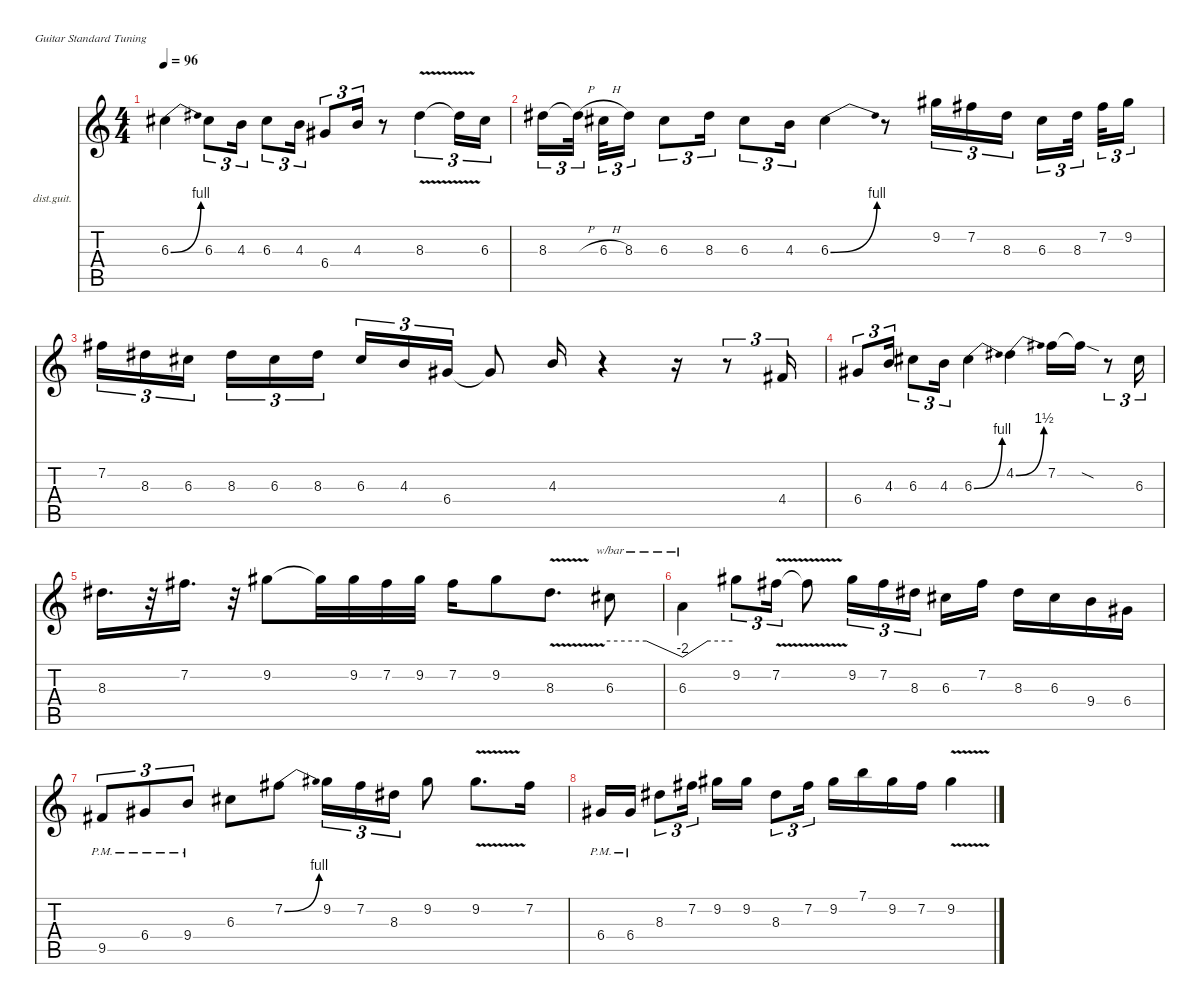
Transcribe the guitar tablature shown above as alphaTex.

\defaultSystemsLayout 4
\hideDynamics
\bracketExtendMode nobrackets
\firstSystemTrackNameOrientation horizontal
\otherSystemsTrackNameOrientation horizontal
\track ("Guitar (lead)" "dist.guit.") {instrument distortionguitar}
\staff {score tabs}
\tuning (E4 B3 G3 D3 A2 E2)
\ts (4 4)
\tempo 96
\clef g2
\ks c
6.3{be (bend 0 0 15 4) acc #}.4{dy f beam Down} 6.3{acc #}.8{tu (3 2) beam Down} 4.3.16{tu (3 2) beam Down} 6.3{acc #}.8{tu (3 2) beam Down} 4.3.16{tu (3 2) beam Down} 6.4{acc #}.8{tu (3 2) beam Up} 4.3.16{tu (3 2) beam Up} r.8{beam Up} 8.3{v acc #}.4{tu (3 2) beam Down} 8.3{v t acc #}.16{tu (3 2) beam Down} 6.3{acc #}.16{tu (3 2) beam Down} |
8.3{acc #}.16{tu (3 2) beam Down} 8.3{h t acc #}.32{tu (3 2) beam Down} 6.3{h acc #}.32{tu (3 2) beam Down} 8.3{acc #}.16{tu (3 2) beam Down} 6.3{acc #}.8{tu (3 2) beam Down} 8.3{acc #}.16{tu (3 2) beam Down} 6.3{acc #}.8{tu (3 2) beam Down} 4.3.16{tu (3 2) beam Down} 6.3{be (bend 0 0 30 4) acc #}.4{beam Down} r.8{beam Down} 9.2{acc #}.16{tu (3 2) beam Down} 7.2{acc #}.16{tu (3 2) beam Down} 8.3{acc #}.16{tu (3 2) beam Down} 6.3{acc #}.16{tu (3 2) beam Down} 8.3{acc #}.32{tu (3 2) dy mf beam Down} 7.2{acc #}.32{tu (3 2) beam Down} 9.2{acc #}.16{tu (3 2) dy f beam Down} |
7.2{acc #}.16{tu (3 2) beam Down} 8.3{acc #}.16{tu (3 2) beam Down} 6.3{acc #}.16{tu (3 2) beam Down} 8.3{acc #}.16{tu (3 2) beam Down} 6.3{acc #}.16{tu (3 2) beam Down} 8.3{acc #}.16{tu (3 2) beam Down} 6.3{acc #}.16{tu (3 2) beam Up} 4.3.16{tu (3 2) beam Up} 6.4{acc #}.16{tu (3 2) beam Up} 6.4{t acc #}.8{beam Up} 4.3.16{beam Up} r.4{beam Up} r.16{beam Up} r.8{tu (3 2) beam Up} 4.4{acc #}.16{tu (3 2) beam Up} |
6.4{acc #}.8{tu (3 2) beam Up} 4.3.16{tu (3 2) beam Up} 6.3{acc #}.8{tu (3 2) beam Down} 4.3.16{tu (3 2) beam Down} 6.3{be (bend 0 0 30 4) acc #}.4{beam Down} 4.2{be (bend 0 0 30 6) acc #}.4{beam Down} 7.2{acc #}.16{beam Down} 7.2{sod t acc #}.16{beam Down} r.8{tu (3 2) beam Down} 6.3{acc #}.16{tu (3 2) beam Down} |
8.3{acc #}.16{d beam Down} r.32{beam Down} 7.2{acc #}.16{d beam Down} r.32{beam Down} 9.2{acc #}.8{beam Down} 9.2{t acc #}.32{beam Down} 9.2{acc #}.32{beam Down} 7.2{acc #}.32{beam Down} 9.2{acc #}.32{beam Down} 7.2{acc #}.16{beam Down} 9.2{acc #}.8{beam Down} 8.3{v acc #}.8{d beam Down} 6.3{acc #}.8{tbe (custom default 0 0 30 0 30 0 60 -8) beam Down} |
6.3{acc #}.4{tbe (custom default 0 -8 30 0 30 0 60 0) beam Down} 9.2{acc #}.8{tu (3 2) beam Down} 7.2{v acc #}.16{tu (3 2) beam Down} 7.2{v t acc #}.8{beam Down} 9.2{acc #}.16{tu (3 2) beam Down} 7.2{acc #}.16{tu (3 2) beam Down} 8.3{acc #}.16{tu (3 2) beam Down} 6.3{acc #}.16{beam Down} 7.2{acc #}.16{beam Down} 8.3{acc #}.16{beam Down} 6.3{acc #}.16{beam Down} 9.4.16{beam Down} 6.4{acc #}.16{beam Down} |
9.5{pm acc #}.8{tu (3 2) beam Up} 6.4{pm acc #}.8{tu (3 2) beam Up} 9.4{pm}.8{tu (3 2) beam Up} 6.3{acc #}.8{beam Down} 7.2{be (bend 0 0 15 4) acc #}.8{beam Down} 9.2{acc #}.16{tu (3 2) beam Down} 7.2{acc #}.16{tu (3 2) beam Down} 8.3{acc #}.16{tu (3 2) beam Down} 9.2{acc #}.8{beam Down} 9.2{v acc #}.8{d beam Down} 7.2{acc #}.16{dy mf beam Down} |
6.4{pm acc #}.16{dy f beam Up} 6.4{pm acc #}.16{beam Up} 8.3{acc #}.8{tu (3 2) beam Down} 7.2{acc #}.16{tu (3 2) beam Down} 9.2{acc #}.16{beam Down} 9.2{acc #}.16{beam Down} 8.3{acc #}.8{tu (3 2) beam Down} 7.2{acc #}.16{tu (3 2) beam Down} 9.2{acc #}.16{beam Down} 7.1.16{beam Down} 9.2{acc #}.16{beam Down} 7.2{acc #}.16{beam Down} 9.2{v acc #}.4{beam Down}
